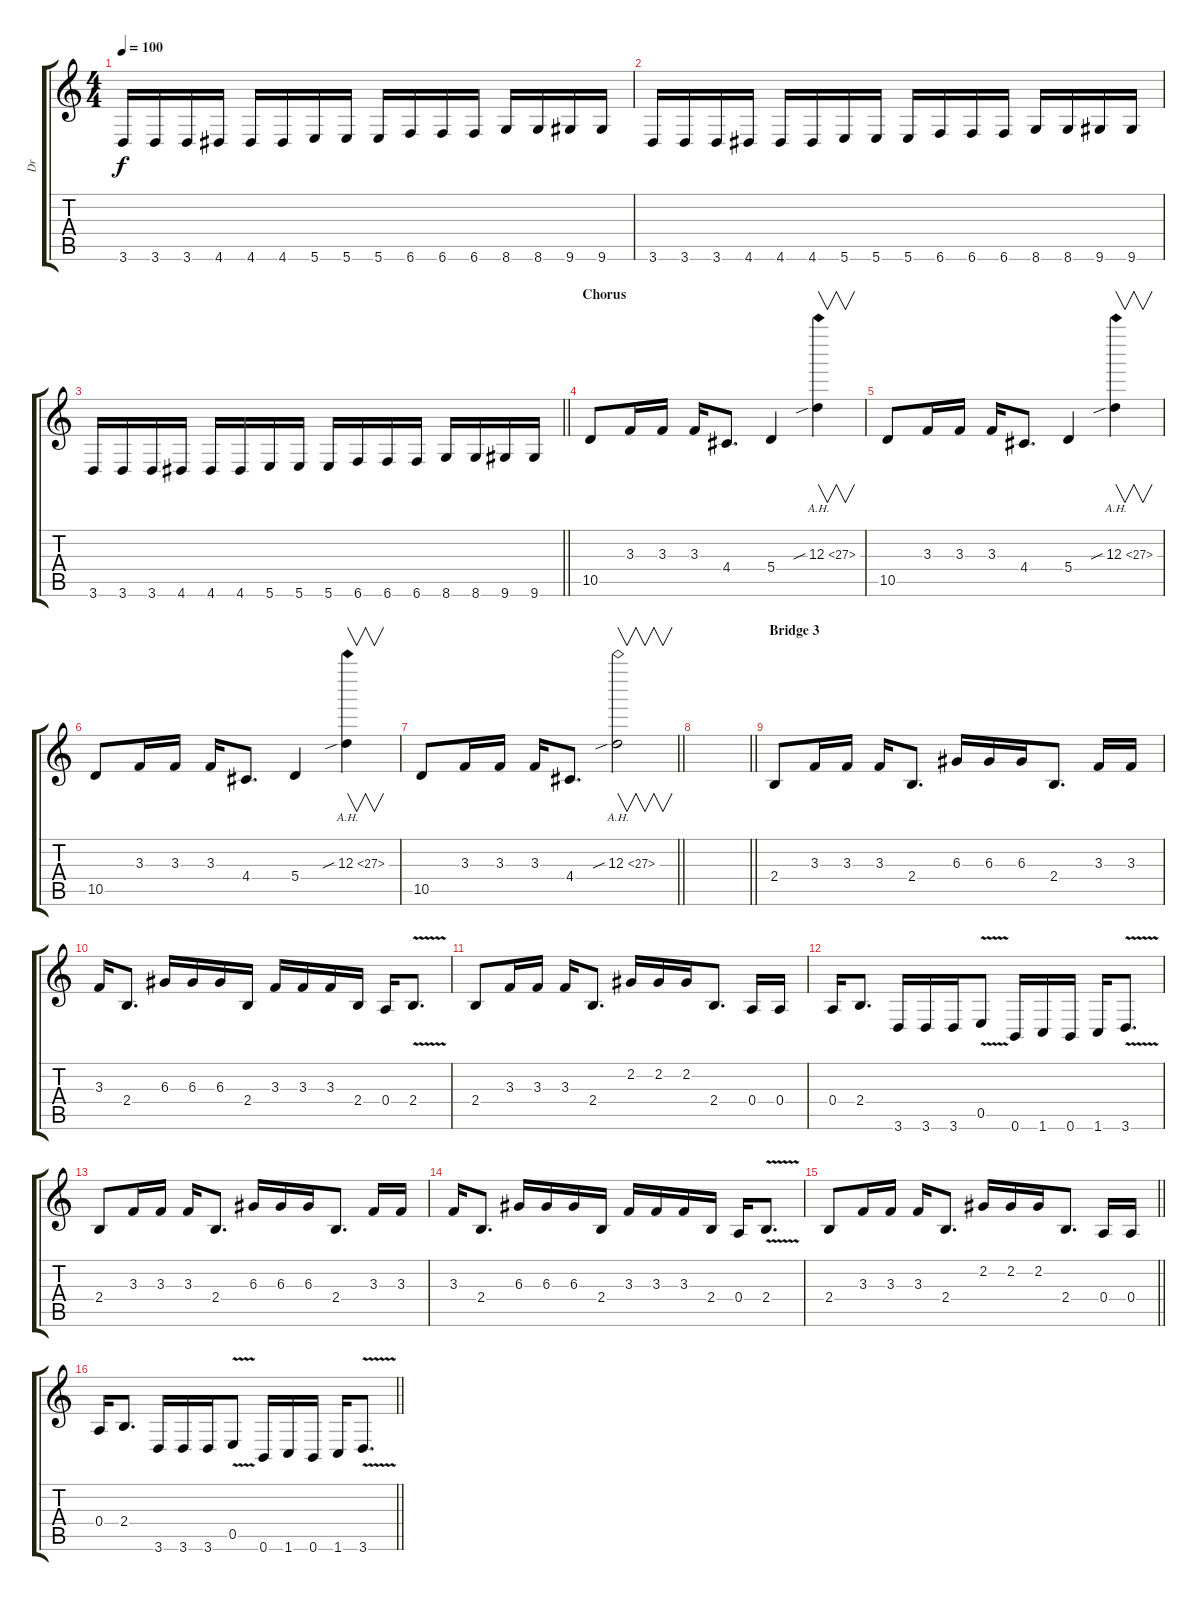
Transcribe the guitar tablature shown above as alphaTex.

\track ("Dr" "Dr") {instrument distortionguitar}
\staff {score tabs}
\tuning (B3 Gb3 D3 A2 E2 B1) {hide}
\ts (4 4)
\tempo 100
\clef g2
\ks c
3.6.16{dy f} 3.6.16 3.6.16 4.6.16 4.6.16 4.6.16 5.6.16 5.6.16 5.6.16 6.6.16 6.6.16 6.6.16 8.6.16 8.6.16 9.6.16 9.6.16 |
3.6.16 3.6.16 3.6.16 4.6.16 4.6.16 4.6.16 5.6.16 5.6.16 5.6.16 6.6.16 6.6.16 6.6.16 8.6.16 8.6.16 9.6.16 9.6.16 |
\barLineRight lightlight
3.6.16 3.6.16 3.6.16 4.6.16 4.6.16 4.6.16 5.6.16 5.6.16 5.6.16 6.6.16 6.6.16 6.6.16 8.6.16 8.6.16 9.6.16 9.6.16 |
\section ("" "Chorus")
10.5.8 3.3.16 3.3.16 3.3.16 4.4.8{d} 5.4.4 12.3{ah 15 sib}.4{v} |
10.5.8 3.3.16 3.3.16 3.3.16 4.4.8{d} 5.4.4 12.3{ah 15 sib}.4{v} |
10.5.8 3.3.16 3.3.16 3.3.16 4.4.8{d} 5.4.4 12.3{ah 15 sib}.4{v} |
\barLineRight lightlight
10.5.8 3.3.16 3.3.16 3.3.16 4.4.8{d} 12.3{ah 15 sib}.2{v} |
\section ("" "")
\barLineRight lightlight
|
\section ("" "Bridge 3")
2.4.8 3.3.16 3.3.16 3.3.16 2.4.8{d} 6.3.16 6.3.16 6.3.16 2.4.8{d} 3.3.16 3.3.16 |
3.3.16 2.4.8{d} 6.3.16 6.3.16 6.3.16 2.4.16 3.3.16 3.3.16 3.3.16 2.4.16 0.4.16 2.4{v}.8{d} |
2.4.8 3.3.16 3.3.16 3.3.16 2.4.8{d} 2.2.16 2.2.16 2.2.16 2.4.8{d} 0.4.16 0.4.16 |
0.4.16 2.4.8{d} 3.6.16 3.6.16 3.6.16 0.5{v}.8 0.6.16 1.6.16 0.6.16 1.6.16 3.6{v}.8{d} |
2.4.8 3.3.16 3.3.16 3.3.16 2.4.8{d} 6.3.16 6.3.16 6.3.16 2.4.8{d} 3.3.16 3.3.16 |
3.3.16 2.4.8{d} 6.3.16 6.3.16 6.3.16 2.4.16 3.3.16 3.3.16 3.3.16 2.4.16 0.4.16 2.4{v}.8{d} |
\barLineRight lightlight
2.4.8 3.3.16 3.3.16 3.3.16 2.4.8{d} 2.2.16 2.2.16 2.2.16 2.4.8{d} 0.4.16 0.4.16 |
\barLineRight lightlight
0.4.16 2.4.8{d} 3.6.16 3.6.16 3.6.16 0.5{v}.8 0.6.16 1.6.16 0.6.16 1.6.16 3.6{v}.8{d}
